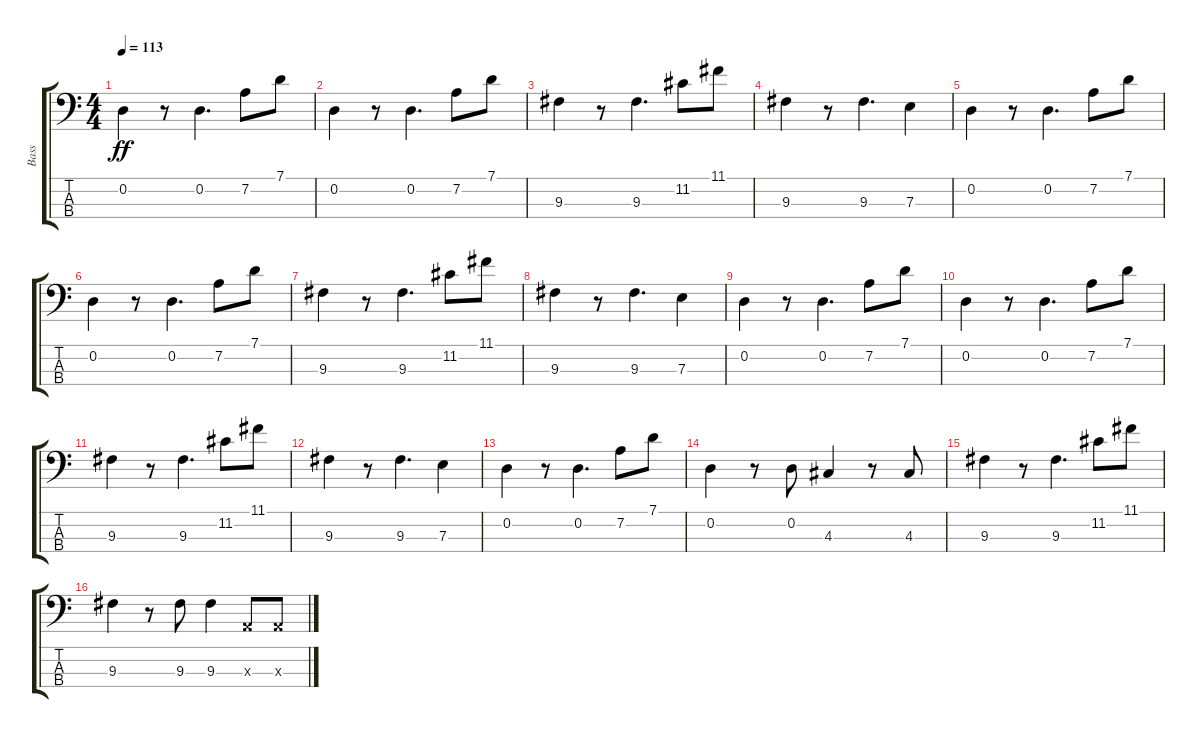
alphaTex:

\track ("Bass" "Bass") {instrument acousticbass}
\staff {score tabs}
\tuning (G2 D2 A1 E1) {hide}
\ts (4 4)
\tempo 113
\clef f4
\ks c
0.2.4{dy ff} r.8 0.2.4{d} 7.2.8 7.1.8 |
0.2.4 r.8 0.2.4{d} 7.2.8 7.1.8 |
9.3.4 r.8 9.3.4{d} 11.2.8 11.1.8 |
9.3.4 r.8 9.3.4{d} 7.3.4 |
0.2.4 r.8 0.2.4{d} 7.2.8 7.1.8 |
0.2.4 r.8 0.2.4{d} 7.2.8 7.1.8 |
9.3.4 r.8 9.3.4{d} 11.2.8 11.1.8 |
9.3.4 r.8 9.3.4{d} 7.3.4 |
0.2.4 r.8 0.2.4{d} 7.2.8 7.1.8 |
0.2.4 r.8 0.2.4{d} 7.2.8 7.1.8 |
9.3.4 r.8 9.3.4{d} 11.2.8 11.1.8 |
9.3.4 r.8 9.3.4{d} 7.3.4 |
0.2.4 r.8 0.2.4{d} 7.2.8 7.1.8 |
0.2.4 r.8 0.2.8 4.3.4 r.8 4.3.8 |
9.3.4 r.8 9.3.4{d} 11.2.8 11.1.8 |
9.3.4 r.8 9.3.8 9.3.4 0.3{x}.8 0.3{x}.8
